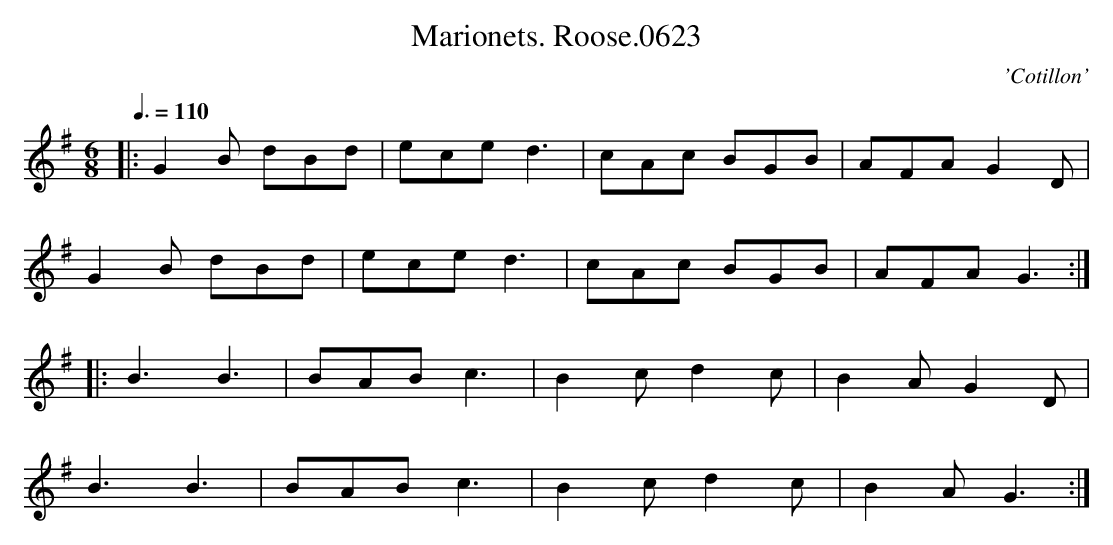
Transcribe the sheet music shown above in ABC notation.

X:1
T:Marionets. Roose.0623
C:'Cotillon'
M:6/8
L:1/8
Q:3/8=110
K:G
|:G2B dBd|ece d3|cAc BGB|AFA G2D|
G2B dBd|ece d3|cAc BGB|AFA G3:|
|:B3B3|BAB c3|B2c d2c|B2A G2D|
B3B3|BAB c3|B2c d2c|B2A G3:|
